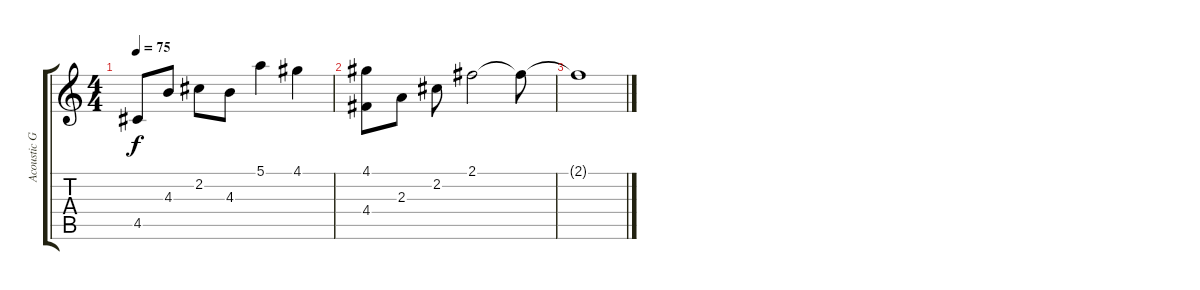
\track ("Acoustic Guitar" "Acoustic G") {instrument acousticguitarsteel}
\staff {score tabs}
\tuning (E4 B3 G3 D3 A2 E2) {hide}
\ts (4 4)
\tempo 75
\clef g2
\ks c
4.5.8{dy f} 4.3.8 2.2.8 4.3.8 5.1.4 4.1.4 |
(4.1 4.4).8 2.3.8 2.2.8 2.1.2 2.1{t}.8 |
2.1{t}.1
